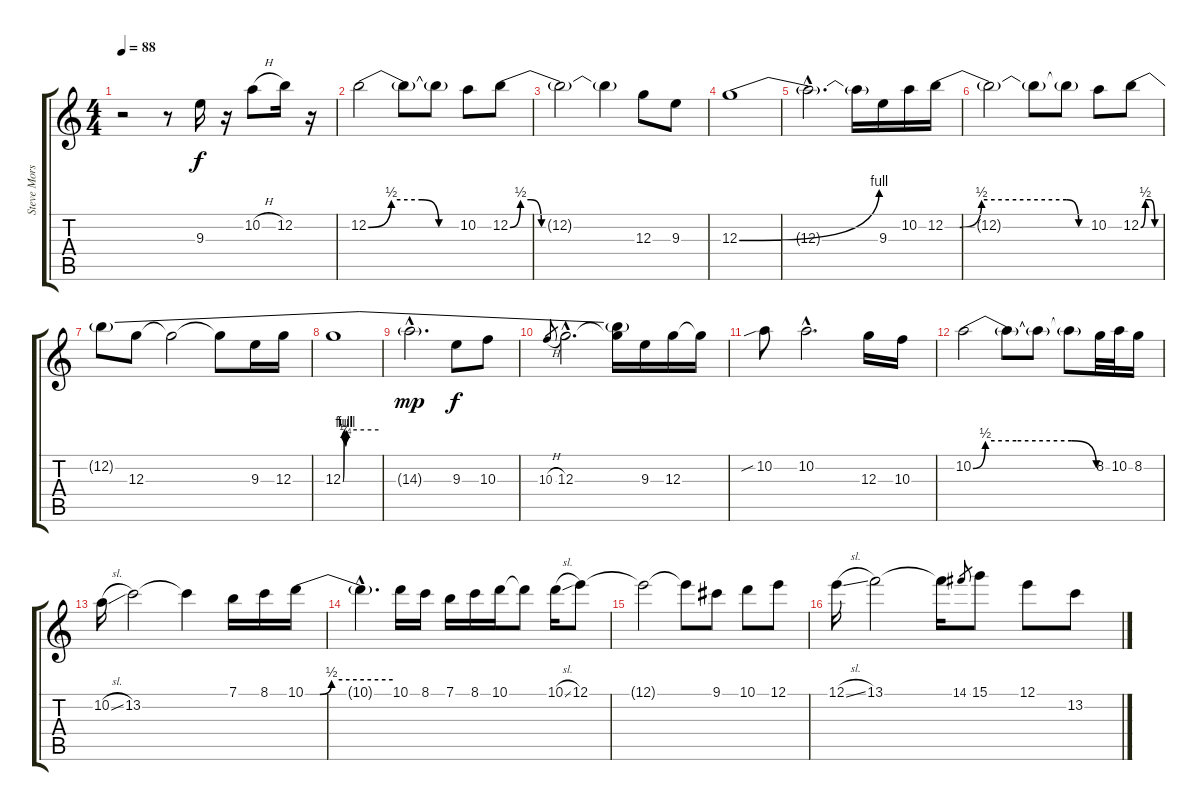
\track ("Steve Morse" "Steve Mors") {instrument overdrivenguitar}
\staff {score tabs}
\tuning (E4 B3 G3 D3 A2 E2) {hide}
\ts (4 4)
\tempo 88
\clef g2
\ks c
r.2{dy f instrument overdrivenguitar} r.8 9.3.16 r.16 10.2{h}.8 12.2.16 r.16 |
12.2{be (custom 0 0 15 2 35 2 46 0 60 0)}.2 12.2{t}.8 12.2{t}.8 10.2.8 12.2{be (custom 0 0 5 2 10 2 15 0 31 0 60 0)}.8 |
12.2{t}.2 12.2{t}.4 12.3.8 9.3.8 |
12.3{be (bend 0 0 60 4)}.1 |
12.3{hac t}.2{d} 12.3{t}.16 9.3.16 10.2.16 12.2{be (custom 0 0 6 0 15 2 50 2 55 0 60 0)}.16 |
12.2{t}.2 12.2{t}.8 12.2{t}.8 10.2.8 12.2{be (custom 0 0 15 2 30 2 45 0 60 0)}.8 |
12.2{t}.8 12.3.8 12.3{t}.2 12.3{t}.8 9.3.16 12.3.16 |
12.3{be (custom 0 0 2 4 4 1 6 4 60 4)}.1 |
14.3{g hac}.2{d dy mp} 9.3.8{dy f} 10.3.8 |
10.3{h}.8{gr} 12.3{hac}.2{d} (12.2{t} 12.3{t}).16 9.3.16 12.3.16 12.3{t}.16 |
10.2{sib}.8 10.2{hac}.2{d} 12.3.16 10.3.16 |
10.2{be (custom 0 0 6 2 21 2 48 2 60 0)}.2 10.2{t}.8 10.2{t}.8 10.2{t}.8 8.2.32 10.2.32 8.2.16 |
10.2{sl}.16 13.2.2 13.2{t}.4 7.1.16 8.1.16 10.1{be (custom 0 0 10 0 18 2 60 2)}.16 |
10.1{hac t}.4{d} 10.1.16 8.1.16 7.1.16 8.1.16 10.1.16 10.1{t}.8 10.1{sl}.16 12.1.8 |
12.1{t}.2 12.1{t}.8 9.1.8 10.1.8 12.1.8 |
12.1{sl}.16 13.1.2 13.1{t}.16 14.1.8{gr} 15.1.8 12.1.8 13.2.8
